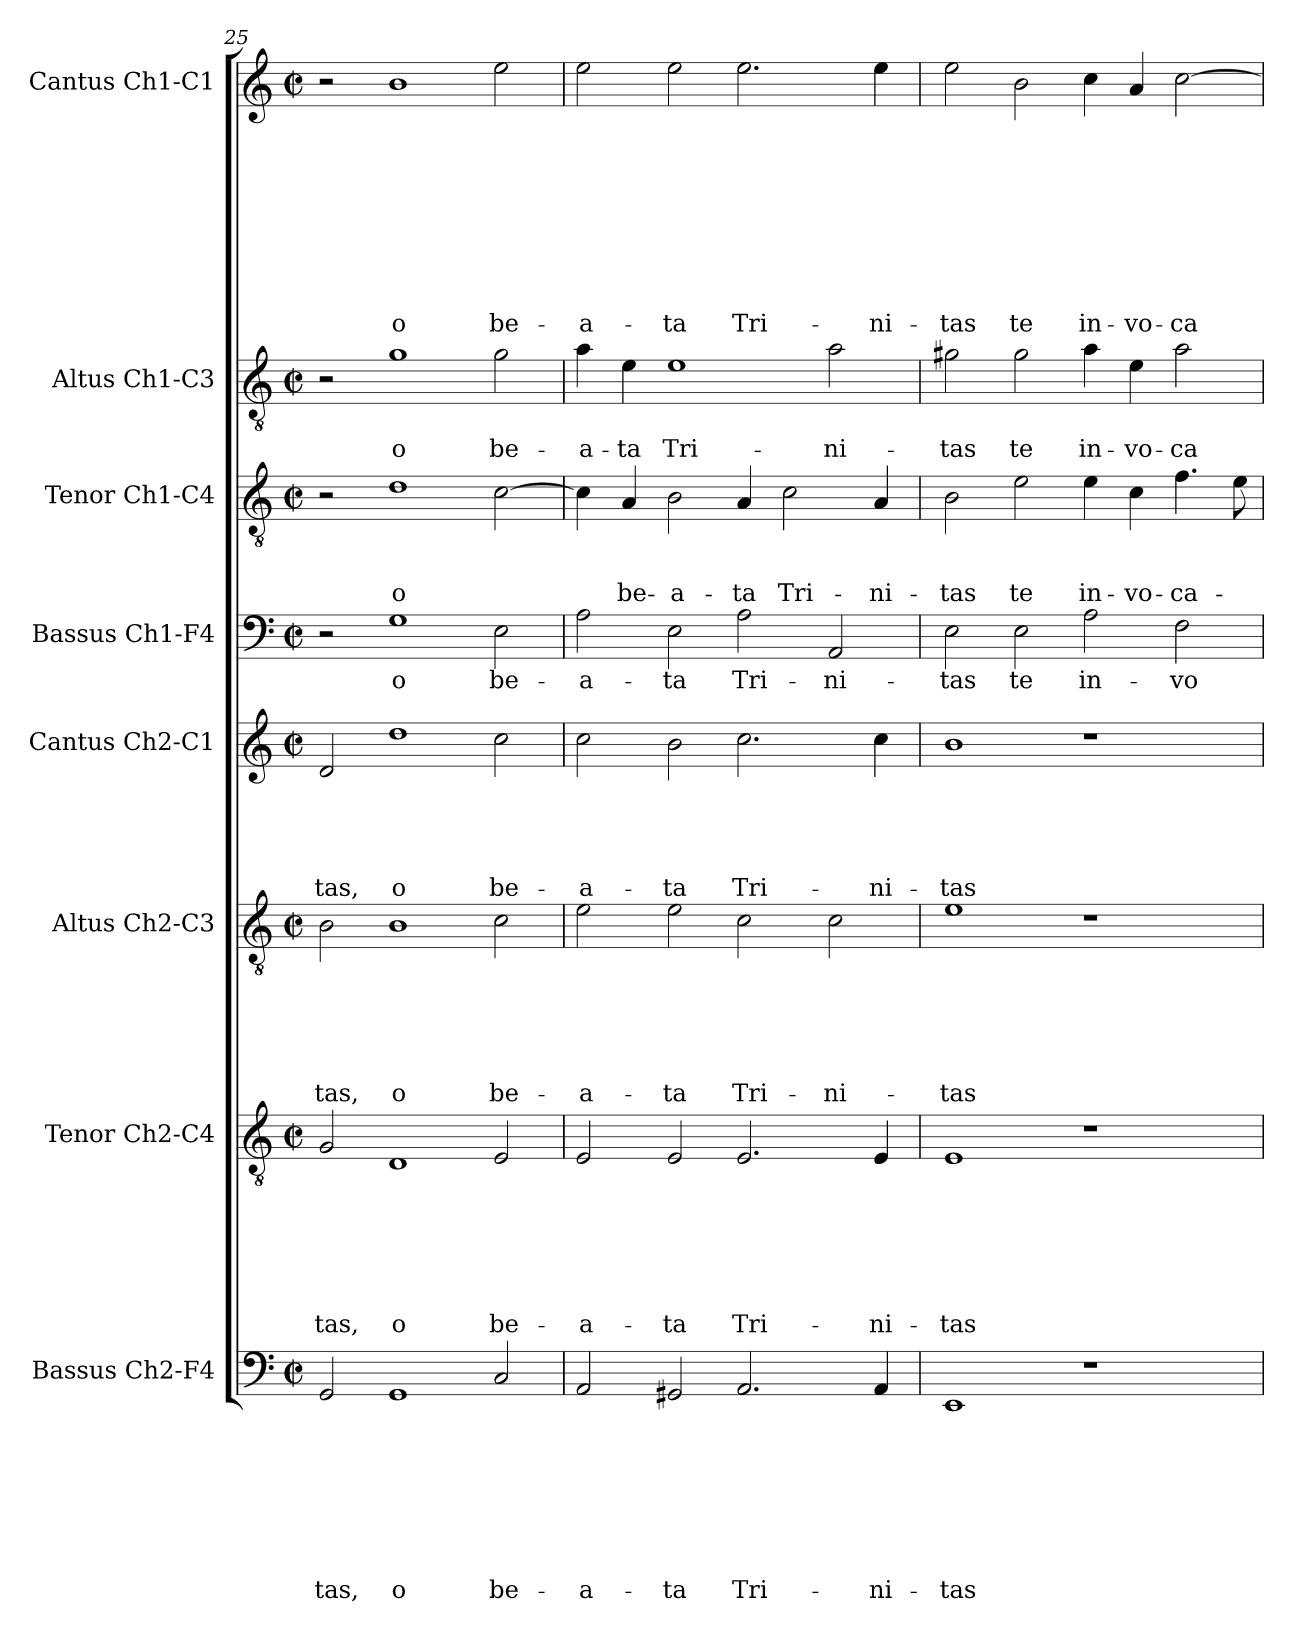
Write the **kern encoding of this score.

**kern	**text	**text	**text	**text	**text	**text	**text	**text	**kern	**text	**text	**text	**text	**text	**text	**text	**kern	**text	**text	**text	**text	**text	**text	**kern	**text	**text	**text	**text	**text	**kern	**text	**kern	**text	**text	**text	**kern	**text	**text	**kern	**text	**text	**text	**text	**text	**text	**text	**text	**text
*part8	*part8	*part8	*part8	*part8	*part8	*part8	*part8	*part8	*part7	*part7	*part7	*part7	*part7	*part7	*part7	*part7	*part6	*part6	*part6	*part6	*part6	*part6	*part6	*part5	*part5	*part5	*part5	*part5	*part5	*part4	*part4	*part3	*part3	*part3	*part3	*part2	*part2	*part2	*part1	*part1	*part1	*part1	*part1	*part1	*part1	*part1	*part1	*part1
*staff8	*staff8	*staff8	*staff8	*staff8	*staff8	*staff8	*staff8	*staff8	*staff7	*staff7	*staff7	*staff7	*staff7	*staff7	*staff7	*staff7	*staff6	*staff6	*staff6	*staff6	*staff6	*staff6	*staff6	*staff5	*staff5	*staff5	*staff5	*staff5	*staff5	*staff4	*staff4	*staff3	*staff3	*staff3	*staff3	*staff2	*staff2	*staff2	*staff1	*staff1	*staff1	*staff1	*staff1	*staff1	*staff1	*staff1	*staff1	*staff1
*I"Bassus Ch2-F4	*	*	*	*	*	*	*	*	*I"Tenor Ch2-C4	*	*	*	*	*	*	*	*I"Altus Ch2-C3	*	*	*	*	*	*	*I"Cantus Ch2-C1	*	*	*	*	*	*I"Bassus Ch1-F4	*	*I"Tenor Ch1-C4	*	*	*	*I"Altus Ch1-C3	*	*	*I"Cantus Ch1-C1	*	*	*	*	*	*	*	*	*
*I'B2	*	*	*	*	*	*	*	*	*I'T2	*	*	*	*	*	*	*	*I'A2	*	*	*	*	*	*	*I'C2	*	*	*	*	*	*I'B	*	*I'T	*	*	*	*I'A	*	*	*I'C	*	*	*	*	*	*	*	*	*
*clefF4	*	*	*	*	*	*	*	*	*clefGv2	*	*	*	*	*	*	*	*clefGv2	*	*	*	*	*	*	*clefG2	*	*	*	*	*	*clefF4	*	*clefGv2	*	*	*	*clefGv2	*	*	*clefG2	*	*	*	*	*	*	*	*	*
*k[]	*	*	*	*	*	*	*	*	*k[]	*	*	*	*	*	*	*	*k[]	*	*	*	*	*	*	*k[]	*	*	*	*	*	*k[]	*	*k[]	*	*	*	*k[]	*	*	*k[]	*	*	*	*	*	*	*	*	*
*C:	*	*	*	*	*	*	*	*	*C:	*	*	*	*	*	*	*	*C:	*	*	*	*	*	*	*C:	*	*	*	*	*	*C:	*	*C:	*	*	*	*C:	*	*	*C:	*	*	*	*	*	*	*	*	*
*M2/2	*	*	*	*	*	*	*	*	*M2/2	*	*	*	*	*	*	*	*M2/2	*	*	*	*	*	*	*M2/2	*	*	*	*	*	*M2/2	*	*M2/2	*	*	*	*M2/2	*	*	*M2/2	*	*	*	*	*	*	*	*	*
*met(c|)	*	*	*	*	*	*	*	*	*met(c|)	*	*	*	*	*	*	*	*met(c|)	*	*	*	*	*	*	*met(c|)	*	*	*	*	*	*met(c|)	*	*met(c|)	*	*	*	*met(c|)	*	*	*met(c|)	*	*	*	*	*	*	*	*	*
=25	=25	=25	=25	=25	=25	=25	=25	=25	=25	=25	=25	=25	=25	=25	=25	=25	=25	=25	=25	=25	=25	=25	=25	=25	=25	=25	=25	=25	=25	=25	=25	=25	=25	=25	=25	=25	=25	=25	=25	=25	=25	=25	=25	=25	=25	=25	=25	=25
!	!	!	!	!	!	!	!	!LO:LY:b	!	!	!	!	!	!	!	!LO:LY:b	!	!	!	!	!	!	!LO:LY:b	!	!	!	!	!	!LO:LY:b	!	!	!	!	!	!	!	!	!	!	!	!	!	!	!	!	!	!	!
2GG/	.	.	.	.	.	.	.	-tas,	2G/	.	.	.	.	.	.	-tas,	2B\	.	.	.	.	.	-tas,	2d/	.	.	.	.	-tas,	2r	.	2r	.	.	.	2r	.	.	2r	.	.	.	.	.	.	.	.	.
!	!	!	!	!	!	!	!	!LO:LY:b	!	!	!	!	!	!	!	!LO:LY:b	!	!	!	!	!	!	!LO:LY:b	!	!	!	!	!	!LO:LY:b	!	!LO:LY:b	!	!	!	!LO:LY:b	!	!	!LO:LY:b	!	!	!	!	!	!	!	!	!	!LO:LY:b
1GG	.	.	.	.	.	.	.	o	1D	.	.	.	.	.	.	o	1B	.	.	.	.	.	o	1dd	.	.	.	.	o	1G	o	1d	.	.	o	1g	.	o	1b	.	.	.	.	.	.	.	.	o
!	!	!	!	!	!	!	!	!LO:LY:b	!	!	!	!	!	!	!	!LO:LY:b	!	!	!	!	!	!	!LO:LY:b	!	!	!	!	!	!LO:LY:b	!	!LO:LY:b	!	!	!	!	!	!	!LO:LY:b	!	!	!	!	!	!	!	!	!	!LO:LY:b
2C/	.	.	.	.	.	.	.	be-	2E/	.	.	.	.	.	.	be-	2c\	.	.	.	.	.	be-	2cc\	.	.	.	.	be-	2E\	be-	[2c\	.	.	.	2g\	.	be-	2ee\	.	.	.	.	.	.	.	.	be-
=26	=26	=26	=26	=26	=26	=26	=26	=26	=26	=26	=26	=26	=26	=26	=26	=26	=26	=26	=26	=26	=26	=26	=26	=26	=26	=26	=26	=26	=26	=26	=26	=26	=26	=26	=26	=26	=26	=26	=26	=26	=26	=26	=26	=26	=26	=26	=26	=26
!	!	!	!	!	!	!	!	!LO:LY:b	!	!	!	!	!	!	!	!LO:LY:b	!	!	!	!	!	!	!LO:LY:b	!	!	!	!	!	!LO:LY:b	!	!LO:LY:b	!	!	!	!	!	!	!LO:LY:b	!	!	!	!	!	!	!	!	!	!LO:LY:b
2AA/	.	.	.	.	.	.	.	-a-	2E/	.	.	.	.	.	.	-a-	2e\	.	.	.	.	.	-a-	2cc\	.	.	.	.	-a-	2A\	-a-	4c\]	.	.	.	4a\	.	-a-	2ee\	.	.	.	.	.	.	.	.	-a-
!	!	!	!	!	!	!	!	!	!	!	!	!	!	!	!	!	!	!	!	!	!	!	!	!	!	!	!	!	!	!	!	!	!	!	!LO:LY:b	!	!	!LO:LY:b	!	!	!	!	!	!	!	!	!	!
.	.	.	.	.	.	.	.	.	.	.	.	.	.	.	.	.	.	.	.	.	.	.	.	.	.	.	.	.	.	.	.	4A/	.	.	be-	4e\	.	-ta	.	.	.	.	.	.	.	.	.	.
!	!	!	!	!	!	!	!	!LO:LY:b	!	!	!	!	!	!	!	!LO:LY:b	!	!	!	!	!	!	!LO:LY:b	!	!	!	!	!	!LO:LY:b	!	!LO:LY:b	!	!	!	!LO:LY:b	!	!	!LO:LY:b	!	!	!	!	!	!	!	!	!	!LO:LY:b
2GG#X/	.	.	.	.	.	.	.	-ta	2E/	.	.	.	.	.	.	-ta	2e\	.	.	.	.	.	-ta	2b\	.	.	.	.	-ta	2E\	-ta	2B\	.	.	-a-	1e	.	Tri-	2ee\	.	.	.	.	.	.	.	.	-ta
!	!	!	!	!	!	!	!	!LO:LY:b	!	!	!	!	!	!	!	!LO:LY:b	!	!	!	!	!	!	!LO:LY:b	!	!	!	!	!	!LO:LY:b	!	!LO:LY:b	!	!	!	!LO:LY:b	!	!	!	!	!	!	!	!	!	!	!	!	!LO:LY:b
2.AA/	.	.	.	.	.	.	.	Tri-	2.E/	.	.	.	.	.	.	Tri-	2c\	.	.	.	.	.	Tri-	2.cc\	.	.	.	.	Tri-	2A\	Tri-	4A/	.	.	-ta	.	.	.	2.ee\	.	.	.	.	.	.	.	.	Tri-
!	!	!	!	!	!	!	!	!	!	!	!	!	!	!	!	!	!	!	!	!	!	!	!	!	!	!	!	!	!	!	!	!	!	!	!LO:LY:b	!	!	!	!	!	!	!	!	!	!	!	!	!
.	.	.	.	.	.	.	.	.	.	.	.	.	.	.	.	.	.	.	.	.	.	.	.	.	.	.	.	.	.	.	.	2c\	.	.	Tri-	.	.	.	.	.	.	.	.	.	.	.	.	.
!	!	!	!	!	!	!	!	!	!	!	!	!	!	!	!	!	!	!	!	!	!	!	!LO:LY:b	!	!	!	!	!	!	!	!LO:LY:b	!	!	!	!	!	!	!LO:LY:b	!	!	!	!	!	!	!	!	!	!
.	.	.	.	.	.	.	.	.	.	.	.	.	.	.	.	.	2c\	.	.	.	.	.	-ni-	.	.	.	.	.	.	2AA/	-ni-	.	.	.	.	2a\	.	-ni-	.	.	.	.	.	.	.	.	.	.
!	!	!	!	!	!	!	!	!LO:LY:b	!	!	!	!	!	!	!	!LO:LY:b	!	!	!	!	!	!	!	!	!	!	!	!	!LO:LY:b	!	!	!	!	!	!LO:LY:b	!	!	!	!	!	!	!	!	!	!	!	!	!LO:LY:b
4AA/	.	.	.	.	.	.	.	-ni-	4E/	.	.	.	.	.	.	-ni-	.	.	.	.	.	.	.	4cc\	.	.	.	.	-ni-	.	.	4A/	.	.	-ni-	.	.	.	4ee\	.	.	.	.	.	.	.	.	-ni-
!!LO:LB:g=z
=27	=27	=27	=27	=27	=27	=27	=27	=27	=27	=27	=27	=27	=27	=27	=27	=27	=27	=27	=27	=27	=27	=27	=27	=27	=27	=27	=27	=27	=27	=27	=27	=27	=27	=27	=27	=27	=27	=27	=27	=27	=27	=27	=27	=27	=27	=27	=27	=27
!	!	!	!	!	!	!	!	!LO:LY:b	!	!	!	!	!	!	!	!LO:LY:b	!	!	!	!	!	!	!LO:LY:b	!	!	!	!	!	!LO:LY:b	!	!LO:LY:b	!	!	!	!LO:LY:b	!	!	!LO:LY:b	!	!	!	!	!	!	!	!	!	!LO:LY:b
1EE	.	.	.	.	.	.	.	-tas	1E	.	.	.	.	.	.	-tas	1e	.	.	.	.	.	-tas	1b	.	.	.	.	-tas	2E\	-tas	2B\	.	.	-tas	2g#X\	.	-tas	2ee\	.	.	.	.	.	.	.	.	-tas
!	!	!	!	!	!	!	!	!	!	!	!	!	!	!	!	!	!	!	!	!	!	!	!	!	!	!	!	!	!	!	!LO:LY:b	!	!	!	!LO:LY:b	!	!	!LO:LY:b	!	!	!	!	!	!	!	!	!	!LO:LY:b
.	.	.	.	.	.	.	.	.	.	.	.	.	.	.	.	.	.	.	.	.	.	.	.	.	.	.	.	.	.	2E\	te	2e\	.	.	te	2g#\	.	te	2b\	.	.	.	.	.	.	.	.	te
!	!	!	!	!	!	!	!	!	!	!	!	!	!	!	!	!	!	!	!	!	!	!	!	!	!	!	!	!	!	!	!LO:LY:b	!	!	!	!LO:LY:b	!	!	!LO:LY:b	!	!	!	!	!	!	!	!	!	!LO:LY:b
1r	.	.	.	.	.	.	.	.	1r	.	.	.	.	.	.	.	1r	.	.	.	.	.	.	1r	.	.	.	.	.	2A\	in-	4e\	.	.	in-	4a\	.	in-	4cc\	.	.	.	.	.	.	.	.	in-
!	!	!	!	!	!	!	!	!	!	!	!	!	!	!	!	!	!	!	!	!	!	!	!	!	!	!	!	!	!	!	!	!	!	!	!LO:LY:b	!	!	!LO:LY:b	!	!	!	!	!	!	!	!	!	!LO:LY:b
.	.	.	.	.	.	.	.	.	.	.	.	.	.	.	.	.	.	.	.	.	.	.	.	.	.	.	.	.	.	.	.	4c\	.	.	-vo-	4e\	.	-vo-	4a/	.	.	.	.	.	.	.	.	-vo-
!	!	!	!	!	!	!	!	!	!	!	!	!	!	!	!	!	!	!	!	!	!	!	!	!	!	!	!	!	!	!	!LO:LY:b	!	!	!	!LO:LY:b	!	!	!LO:LY:b	!	!	!	!	!	!	!	!	!	!LO:LY:b
.	.	.	.	.	.	.	.	.	.	.	.	.	.	.	.	.	.	.	.	.	.	.	.	.	.	.	.	.	.	2F\	-vo-	4.f\	.	.	-ca-	2a\	.	-ca-	[2cc\	.	.	.	.	.	.	.	.	-ca-
.	.	.	.	.	.	.	.	.	.	.	.	.	.	.	.	.	.	.	.	.	.	.	.	.	.	.	.	.	.	.	.	8e\	.	.	.	.	.	.	.	.	.	.	.	.	.	.	.	.
=	=	=	=	=	=	=	=	=	=	=	=	=	=	=	=	=	=	=	=	=	=	=	=	=	=	=	=	=	=	=	=	=	=	=	=	=	=	=	=	=	=	=	=	=	=	=	=	=
*-	*-	*-	*-	*-	*-	*-	*-	*-	*-	*-	*-	*-	*-	*-	*-	*-	*-	*-	*-	*-	*-	*-	*-	*-	*-	*-	*-	*-	*-	*-	*-	*-	*-	*-	*-	*-	*-	*-	*-	*-	*-	*-	*-	*-	*-	*-	*-	*-
